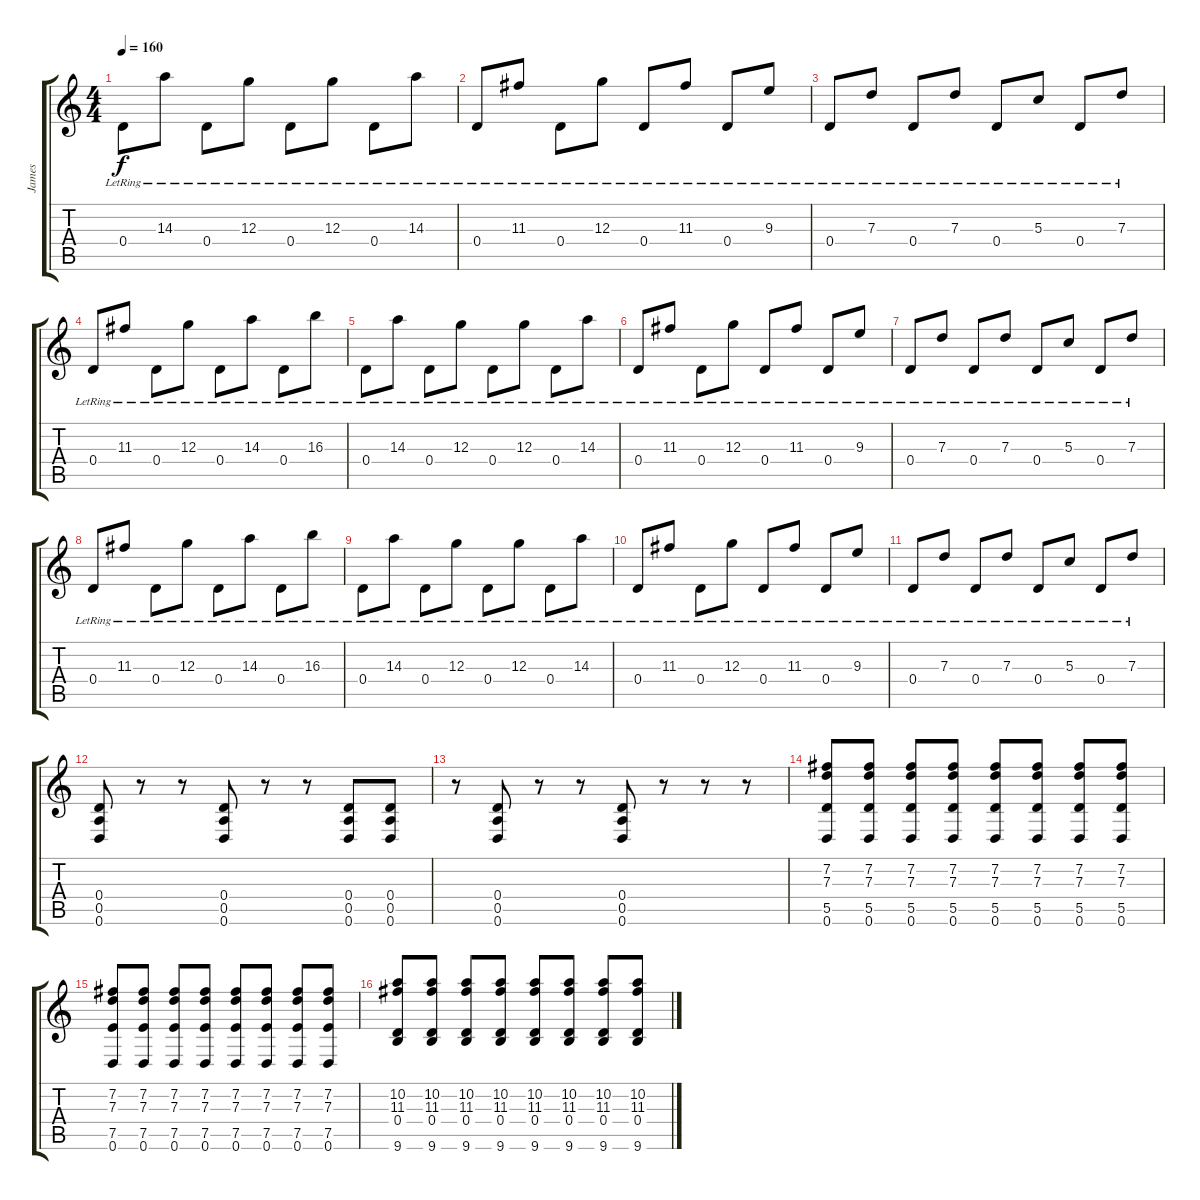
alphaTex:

\track ("James" "James") {instrument electricguitarjazz}
\staff {score tabs}
\tuning (E4 B3 G3 D3 A2 D2) {hide}
\ts (4 4)
\tempo 160
\clef g2
\ks c
0.4{lr}.8{dy f} 14.3{lr}.8 0.4{lr}.8 12.3{lr}.8 0.4{lr}.8 12.3{lr}.8 0.4{lr}.8 14.3{lr}.8 |
0.4{lr}.8 11.3{lr}.8 0.4{lr}.8 12.3{lr}.8 0.4{lr}.8 11.3{lr}.8 0.4{lr}.8 9.3{lr}.8 |
0.4{lr}.8 7.3{lr}.8 0.4{lr}.8 7.3{lr}.8 0.4{lr}.8 5.3{lr}.8 0.4{lr}.8 7.3{lr}.8 |
0.4{lr}.8 11.3{lr}.8 0.4{lr}.8 12.3{lr}.8 0.4{lr}.8 14.3{lr}.8 0.4{lr}.8 16.3{lr}.8 |
0.4{lr}.8 14.3{lr}.8 0.4{lr}.8 12.3{lr}.8 0.4{lr}.8 12.3{lr}.8 0.4{lr}.8 14.3{lr}.8 |
0.4{lr}.8 11.3{lr}.8 0.4{lr}.8 12.3{lr}.8 0.4{lr}.8 11.3{lr}.8 0.4{lr}.8 9.3{lr}.8 |
0.4{lr}.8 7.3{lr}.8 0.4{lr}.8 7.3{lr}.8 0.4{lr}.8 5.3{lr}.8 0.4{lr}.8 7.3{lr}.8 |
0.4{lr}.8 11.3{lr}.8 0.4{lr}.8 12.3{lr}.8 0.4{lr}.8 14.3{lr}.8 0.4{lr}.8 16.3{lr}.8 |
0.4{lr}.8 14.3{lr}.8 0.4{lr}.8 12.3{lr}.8 0.4{lr}.8 12.3{lr}.8 0.4{lr}.8 14.3{lr}.8 |
0.4{lr}.8 11.3{lr}.8 0.4{lr}.8 12.3{lr}.8 0.4{lr}.8 11.3{lr}.8 0.4{lr}.8 9.3{lr}.8 |
0.4{lr}.8 7.3{lr}.8 0.4{lr}.8 7.3{lr}.8 0.4{lr}.8 5.3{lr}.8 0.4{lr}.8 7.3{lr}.8 |
(0.4 0.5 0.6).8 r.8 r.8 (0.4 0.5 0.6).8 r.8 r.8 (0.4 0.5 0.6).8 (0.4 0.5 0.6).8 |
r.8 (0.4 0.5 0.6).8 r.8 r.8 (0.4 0.5 0.6).8 r.8 r.8 r.8 |
(7.2 7.3 5.5 0.6).8 (7.2 7.3 5.5 0.6).8 (7.2 7.3 5.5 0.6).8 (7.2 7.3 5.5 0.6).8 (7.2 7.3 5.5 0.6).8 (7.2 7.3 5.5 0.6).8 (7.2 7.3 5.5 0.6).8 (7.2 7.3 5.5 0.6).8 |
(7.2 7.3 7.5 0.6).8 (7.2 7.3 7.5 0.6).8 (7.2 7.3 7.5 0.6).8 (7.2 7.3 7.5 0.6).8 (7.2 7.3 7.5 0.6).8 (7.2 7.3 7.5 0.6).8 (7.2 7.3 7.5 0.6).8 (7.2 7.3 7.5 0.6).8 |
(10.2 11.3 0.4 9.6).8 (10.2 11.3 0.4 9.6).8 (10.2 11.3 0.4 9.6).8 (10.2 11.3 0.4 9.6).8 (10.2 11.3 0.4 9.6).8 (10.2 11.3 0.4 9.6).8 (10.2 11.3 0.4 9.6).8 (10.2 11.3 0.4 9.6).8
